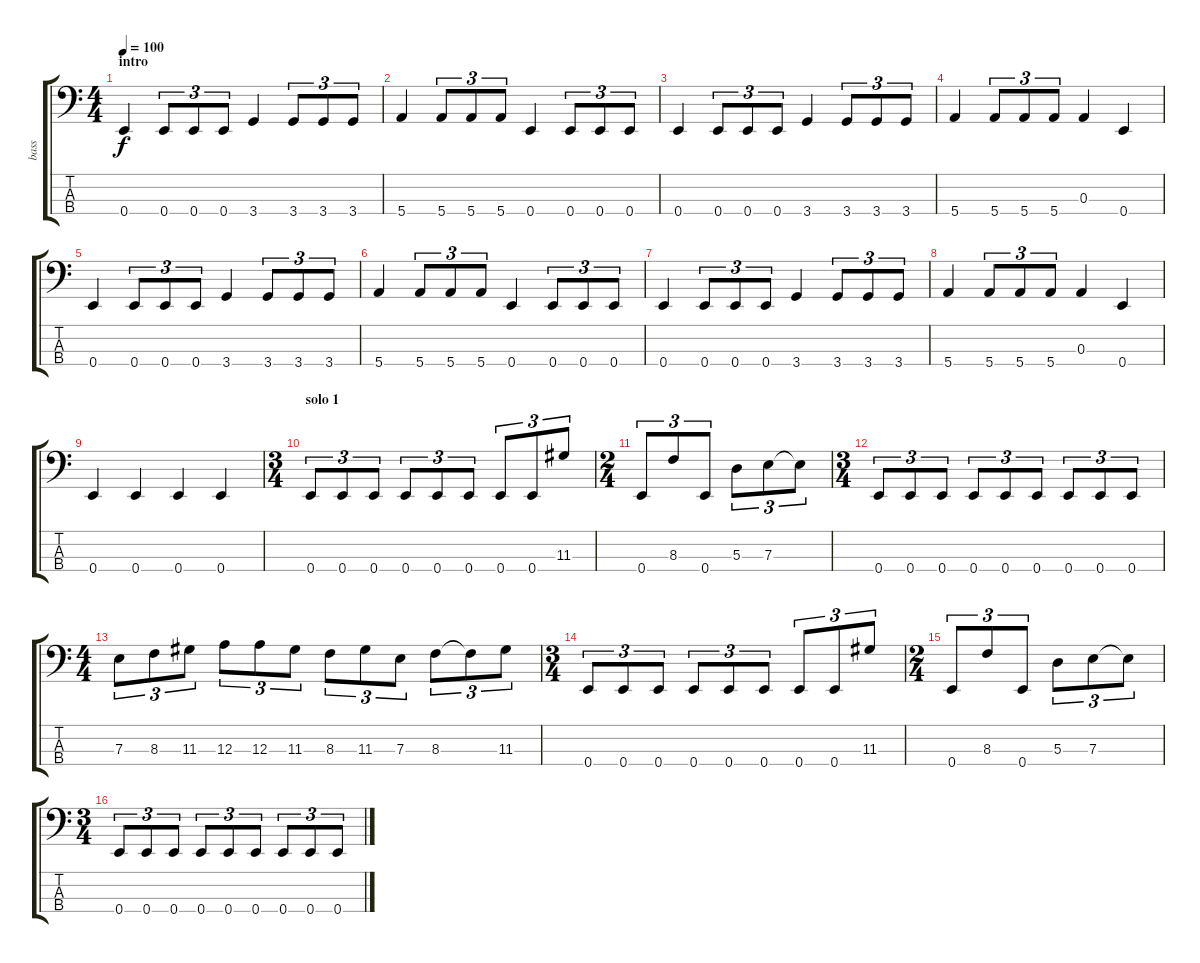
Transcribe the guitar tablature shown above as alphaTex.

\track ("bass" "bass") {instrument electricbasspick}
\staff {score tabs}
\tuning (G2 D2 A1 E1) {hide}
\ts (4 4)
\section ("" "intro")
\tempo 100
\clef f4
\ks c
0.4.4{dy f instrument electricbasspick} 0.4.8{tu (3 2)} 0.4.8{tu (3 2)} 0.4.8{tu (3 2)} 3.4.4 3.4.8{tu (3 2)} 3.4.8{tu (3 2)} 3.4.8{tu (3 2)} |
5.4.4 5.4.8{tu (3 2)} 5.4.8{tu (3 2)} 5.4.8{tu (3 2)} 0.4.4 0.4.8{tu (3 2)} 0.4.8{tu (3 2)} 0.4.8{tu (3 2)} |
0.4.4 0.4.8{tu (3 2)} 0.4.8{tu (3 2)} 0.4.8{tu (3 2)} 3.4.4 3.4.8{tu (3 2)} 3.4.8{tu (3 2)} 3.4.8{tu (3 2)} |
5.4.4 5.4.8{tu (3 2)} 5.4.8{tu (3 2)} 5.4.8{tu (3 2)} 0.3.4 0.4.4 |
0.4.4 0.4.8{tu (3 2)} 0.4.8{tu (3 2)} 0.4.8{tu (3 2)} 3.4.4 3.4.8{tu (3 2)} 3.4.8{tu (3 2)} 3.4.8{tu (3 2)} |
5.4.4 5.4.8{tu (3 2)} 5.4.8{tu (3 2)} 5.4.8{tu (3 2)} 0.4.4 0.4.8{tu (3 2)} 0.4.8{tu (3 2)} 0.4.8{tu (3 2)} |
0.4.4 0.4.8{tu (3 2)} 0.4.8{tu (3 2)} 0.4.8{tu (3 2)} 3.4.4 3.4.8{tu (3 2)} 3.4.8{tu (3 2)} 3.4.8{tu (3 2)} |
5.4.4 5.4.8{tu (3 2)} 5.4.8{tu (3 2)} 5.4.8{tu (3 2)} 0.3.4 0.4.4 |
0.4.4 0.4.4 0.4.4 0.4.4 |
\ts (3 4)
\section ("" "solo 1")
0.4.8{tu (3 2) volume 13 instrument electricbasspick} 0.4.8{tu (3 2)} 0.4.8{tu (3 2)} 0.4.8{tu (3 2)} 0.4.8{tu (3 2)} 0.4.8{tu (3 2)} 0.4.8{tu (3 2)} 0.4.8{tu (3 2)} 11.3.8{tu (3 2)} |
\ts (2 4)
0.4.8{tu (3 2)} 8.3.8{tu (3 2)} 0.4.8{tu (3 2)} 5.3.8{tu (3 2)} 7.3.8{tu (3 2)} 7.3{t}.8{tu (3 2)} |
\ts (3 4)
0.4.8{tu (3 2)} 0.4.8{tu (3 2)} 0.4.8{tu (3 2)} 0.4.8{tu (3 2)} 0.4.8{tu (3 2)} 0.4.8{tu (3 2)} 0.4.8{tu (3 2)} 0.4.8{tu (3 2)} 0.4.8{tu (3 2)} |
\ts (4 4)
7.3.8{tu (3 2)} 8.3.8{tu (3 2)} 11.3.8{tu (3 2)} 12.3.8{tu (3 2)} 12.3.8{tu (3 2)} 11.3.8{tu (3 2)} 8.3.8{tu (3 2)} 11.3.8{tu (3 2)} 7.3.8{tu (3 2)} 8.3.8{tu (3 2)} 8.3{t}.8{tu (3 2)} 11.3.8{tu (3 2)} |
\ts (3 4)
0.4.8{tu (3 2) volume 13 instrument electricbasspick} 0.4.8{tu (3 2)} 0.4.8{tu (3 2)} 0.4.8{tu (3 2)} 0.4.8{tu (3 2)} 0.4.8{tu (3 2)} 0.4.8{tu (3 2)} 0.4.8{tu (3 2)} 11.3.8{tu (3 2)} |
\ts (2 4)
0.4.8{tu (3 2)} 8.3.8{tu (3 2)} 0.4.8{tu (3 2)} 5.3.8{tu (3 2)} 7.3.8{tu (3 2)} 7.3{t}.8{tu (3 2)} |
\ts (3 4)
0.4.8{tu (3 2)} 0.4.8{tu (3 2)} 0.4.8{tu (3 2)} 0.4.8{tu (3 2)} 0.4.8{tu (3 2)} 0.4.8{tu (3 2)} 0.4.8{tu (3 2)} 0.4.8{tu (3 2)} 0.4.8{tu (3 2)}
